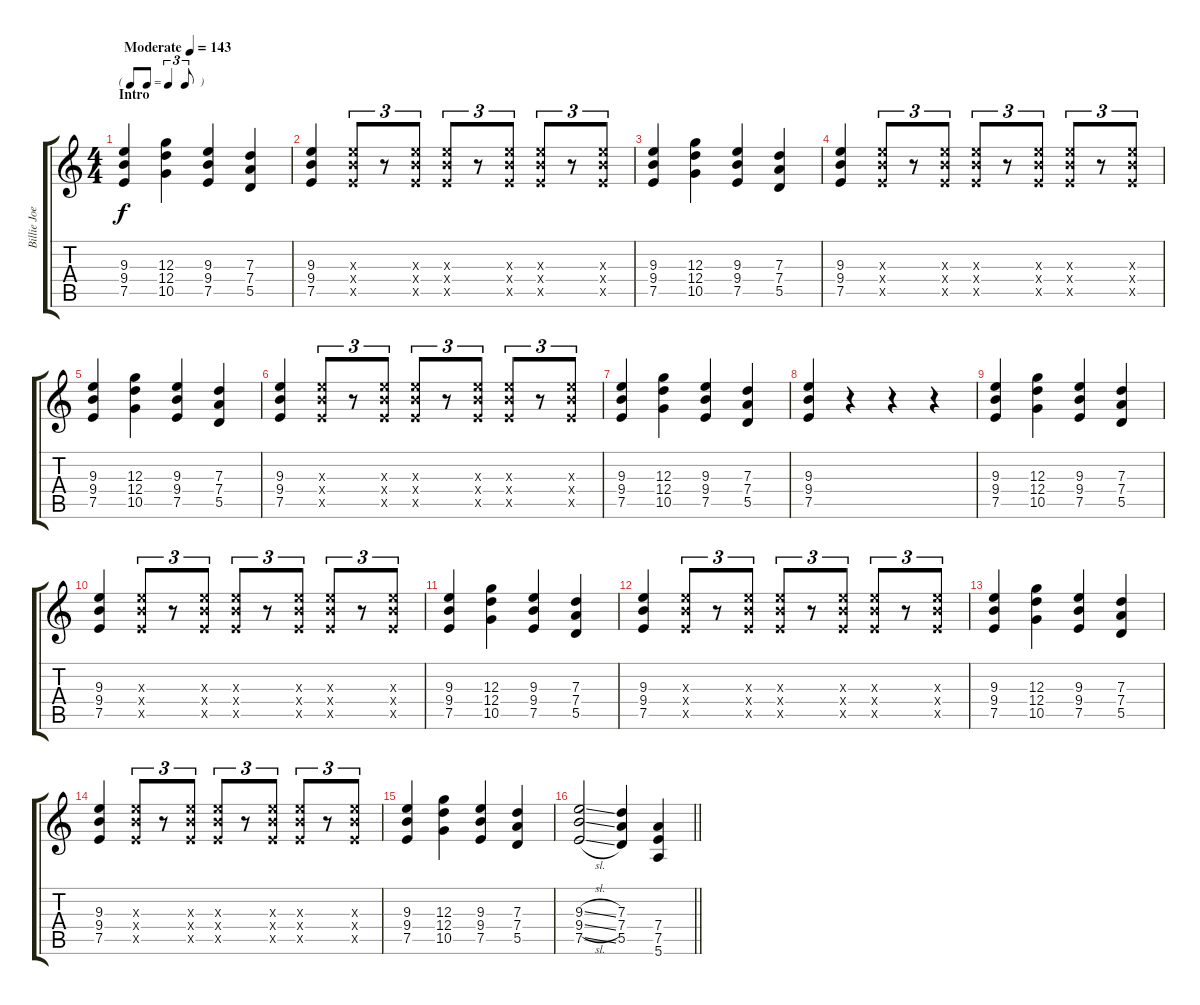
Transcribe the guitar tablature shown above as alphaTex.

\track ("Billie Joe Armstrong - Guitar" "Billie Joe") {instrument distortionguitar}
\staff {score tabs}
\tuning (E4 B3 G3 D3 A2 E2) {hide}
\ts (4 4)
\tf triplet8th
\section ("" "Intro")
\tempo (143 "Moderate")
\clef g2
\ks c
(9.3 9.4 7.5).4{dy f volume 7 balance 0 instrument distortionguitar} (12.3 12.4 10.5).4 (9.3 9.4 7.5).4 (7.3 7.4 5.5).4 |
(9.3 9.4 7.5).4 (9.3{x} 9.4{x} 7.5{x}).8{tu (3 2)} r.8{tu (3 2)} (9.3{x} 9.4{x} 7.5{x}).8{tu (3 2)} (9.3{x} 9.4{x} 7.5{x}).8{tu (3 2)} r.8{tu (3 2)} (9.3{x} 9.4{x} 7.5{x}).8{tu (3 2)} (9.3{x} 9.4{x} 7.5{x}).8{tu (3 2)} r.8{tu (3 2)} (9.3{x} 9.4{x} 7.5{x}).8{tu (3 2)} |
(9.3 9.4 7.5).4 (12.3 12.4 10.5).4 (9.3 9.4 7.5).4 (7.3 7.4 5.5).4 |
(9.3 9.4 7.5).4 (9.3{x} 9.4{x} 7.5{x}).8{tu (3 2)} r.8{tu (3 2)} (9.3{x} 9.4{x} 7.5{x}).8{tu (3 2)} (9.3{x} 9.4{x} 7.5{x}).8{tu (3 2)} r.8{tu (3 2)} (9.3{x} 9.4{x} 7.5{x}).8{tu (3 2)} (9.3{x} 9.4{x} 7.5{x}).8{tu (3 2)} r.8{tu (3 2)} (9.3{x} 9.4{x} 7.5{x}).8{tu (3 2)} |
(9.3 9.4 7.5).4 (12.3 12.4 10.5).4 (9.3 9.4 7.5).4 (7.3 7.4 5.5).4 |
(9.3 9.4 7.5).4 (9.3{x} 9.4{x} 7.5{x}).8{tu (3 2)} r.8{tu (3 2)} (9.3{x} 9.4{x} 7.5{x}).8{tu (3 2)} (9.3{x} 9.4{x} 7.5{x}).8{tu (3 2)} r.8{tu (3 2)} (9.3{x} 9.4{x} 7.5{x}).8{tu (3 2)} (9.3{x} 9.4{x} 7.5{x}).8{tu (3 2)} r.8{tu (3 2)} (9.3{x} 9.4{x} 7.5{x}).8{tu (3 2)} |
(9.3 9.4 7.5).4 (12.3 12.4 10.5).4 (9.3 9.4 7.5).4 (7.3 7.4 5.5).4 |
(9.3 9.4 7.5).4 r.4 r.4 r.4 |
(9.3 9.4 7.5).4{volume 13 balance 8} (12.3 12.4 10.5).4 (9.3 9.4 7.5).4 (7.3 7.4 5.5).4 |
(9.3 9.4 7.5).4 (9.3{x} 9.4{x} 7.5{x}).8{tu (3 2)} r.8{tu (3 2)} (9.3{x} 9.4{x} 7.5{x}).8{tu (3 2)} (9.3{x} 9.4{x} 7.5{x}).8{tu (3 2)} r.8{tu (3 2)} (9.3{x} 9.4{x} 7.5{x}).8{tu (3 2)} (9.3{x} 9.4{x} 7.5{x}).8{tu (3 2)} r.8{tu (3 2)} (9.3{x} 9.4{x} 7.5{x}).8{tu (3 2)} |
(9.3 9.4 7.5).4 (12.3 12.4 10.5).4 (9.3 9.4 7.5).4 (7.3 7.4 5.5).4 |
(9.3 9.4 7.5).4 (9.3{x} 9.4{x} 7.5{x}).8{tu (3 2)} r.8{tu (3 2)} (9.3{x} 9.4{x} 7.5{x}).8{tu (3 2)} (9.3{x} 9.4{x} 7.5{x}).8{tu (3 2)} r.8{tu (3 2)} (9.3{x} 9.4{x} 7.5{x}).8{tu (3 2)} (9.3{x} 9.4{x} 7.5{x}).8{tu (3 2)} r.8{tu (3 2)} (9.3{x} 9.4{x} 7.5{x}).8{tu (3 2)} |
(9.3 9.4 7.5).4 (12.3 12.4 10.5).4 (9.3 9.4 7.5).4 (7.3 7.4 5.5).4 |
(9.3 9.4 7.5).4 (9.3{x} 9.4{x} 7.5{x}).8{tu (3 2)} r.8{tu (3 2)} (9.3{x} 9.4{x} 7.5{x}).8{tu (3 2)} (9.3{x} 9.4{x} 7.5{x}).8{tu (3 2)} r.8{tu (3 2)} (9.3{x} 9.4{x} 7.5{x}).8{tu (3 2)} (9.3{x} 9.4{x} 7.5{x}).8{tu (3 2)} r.8{tu (3 2)} (9.3{x} 9.4{x} 7.5{x}).8{tu (3 2)} |
(9.3 9.4 7.5).4 (12.3 12.4 10.5).4 (9.3 9.4 7.5).4 (7.3 7.4 5.5).4 |
\barLineRight lightlight
(9.3{sl} 9.4{sl} 7.5{sl}).2 (7.3 7.4 5.5).4 (7.4 7.5 5.6).4
